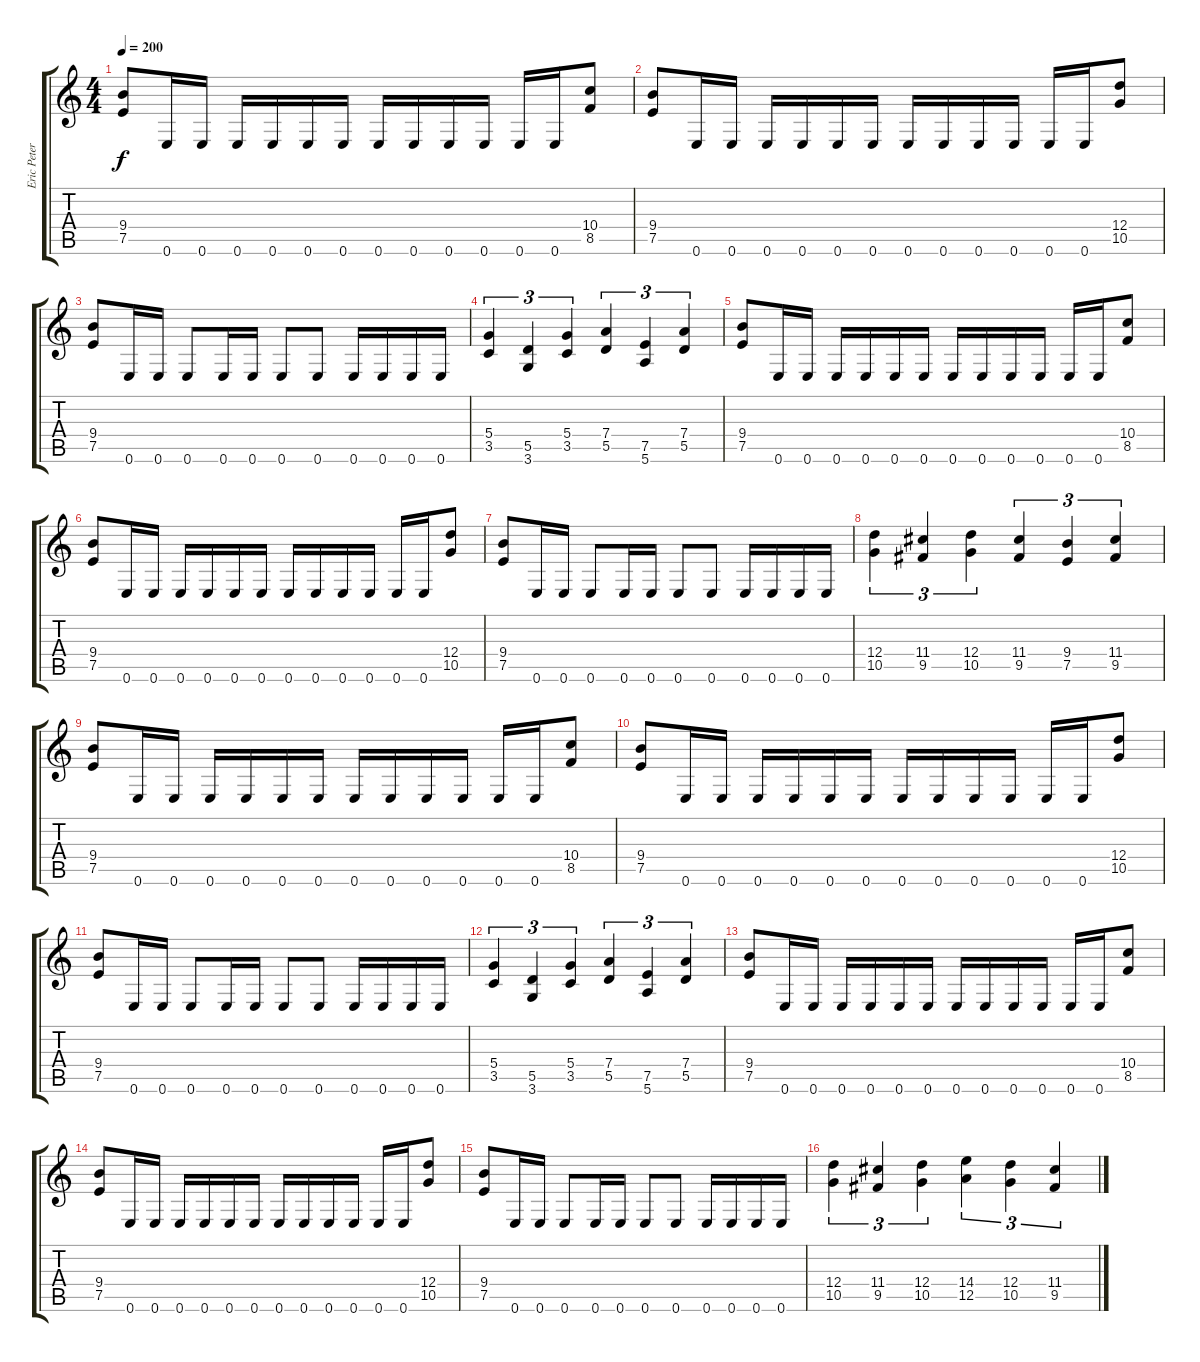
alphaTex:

\track ("Eric Peterson" "Eric Peter") {instrument distortionguitar}
\staff {score tabs}
\tuning (E4 B3 G3 D3 A2 E2) {hide}
\ts (4 4)
\tempo 200
\clef g2
\ks c
(9.4 7.5).8{dy f} 0.6.16 0.6.16 0.6.16 0.6.16 0.6.16 0.6.16 0.6.16 0.6.16 0.6.16 0.6.16 0.6.16 0.6.16 (10.4 8.5).8 |
(9.4 7.5).8 0.6.16 0.6.16 0.6.16 0.6.16 0.6.16 0.6.16 0.6.16 0.6.16 0.6.16 0.6.16 0.6.16 0.6.16 (12.4 10.5).8 |
(9.4 7.5).8 0.6.16 0.6.16 0.6.8 0.6.16 0.6.16 0.6.8 0.6.8 0.6.16 0.6.16 0.6.16 0.6.16 |
(5.4 3.5).4{tu (3 2)} (5.5 3.6).4{tu (3 2)} (5.4 3.5).4{tu (3 2)} (7.4 5.5).4{tu (3 2)} (7.5 5.6).4{tu (3 2)} (7.4 5.5).4{tu (3 2)} |
(9.4 7.5).8 0.6.16 0.6.16 0.6.16 0.6.16 0.6.16 0.6.16 0.6.16 0.6.16 0.6.16 0.6.16 0.6.16 0.6.16 (10.4 8.5).8 |
(9.4 7.5).8 0.6.16 0.6.16 0.6.16 0.6.16 0.6.16 0.6.16 0.6.16 0.6.16 0.6.16 0.6.16 0.6.16 0.6.16 (12.4 10.5).8 |
(9.4 7.5).8 0.6.16 0.6.16 0.6.8 0.6.16 0.6.16 0.6.8 0.6.8 0.6.16 0.6.16 0.6.16 0.6.16 |
(12.4 10.5).4{tu (3 2)} (11.4 9.5).4{tu (3 2)} (12.4 10.5).4{tu (3 2)} (11.4 9.5).4{tu (3 2)} (9.4 7.5).4{tu (3 2)} (11.4 9.5).4{tu (3 2)} |
(9.4 7.5).8 0.6.16 0.6.16 0.6.16 0.6.16 0.6.16 0.6.16 0.6.16 0.6.16 0.6.16 0.6.16 0.6.16 0.6.16 (10.4 8.5).8 |
(9.4 7.5).8 0.6.16 0.6.16 0.6.16 0.6.16 0.6.16 0.6.16 0.6.16 0.6.16 0.6.16 0.6.16 0.6.16 0.6.16 (12.4 10.5).8 |
(9.4 7.5).8 0.6.16 0.6.16 0.6.8 0.6.16 0.6.16 0.6.8 0.6.8 0.6.16 0.6.16 0.6.16 0.6.16 |
(5.4 3.5).4{tu (3 2)} (5.5 3.6).4{tu (3 2)} (5.4 3.5).4{tu (3 2)} (7.4 5.5).4{tu (3 2)} (7.5 5.6).4{tu (3 2)} (7.4 5.5).4{tu (3 2)} |
(9.4 7.5).8 0.6.16 0.6.16 0.6.16 0.6.16 0.6.16 0.6.16 0.6.16 0.6.16 0.6.16 0.6.16 0.6.16 0.6.16 (10.4 8.5).8 |
(9.4 7.5).8 0.6.16 0.6.16 0.6.16 0.6.16 0.6.16 0.6.16 0.6.16 0.6.16 0.6.16 0.6.16 0.6.16 0.6.16 (12.4 10.5).8 |
(9.4 7.5).8 0.6.16 0.6.16 0.6.8 0.6.16 0.6.16 0.6.8 0.6.8 0.6.16 0.6.16 0.6.16 0.6.16 |
(12.4 10.5).4{tu (3 2)} (11.4 9.5).4{tu (3 2)} (12.4 10.5).4{tu (3 2)} (14.4 12.5).4{tu (3 2)} (12.4 10.5).4{tu (3 2)} (11.4 9.5).4{tu (3 2)}
